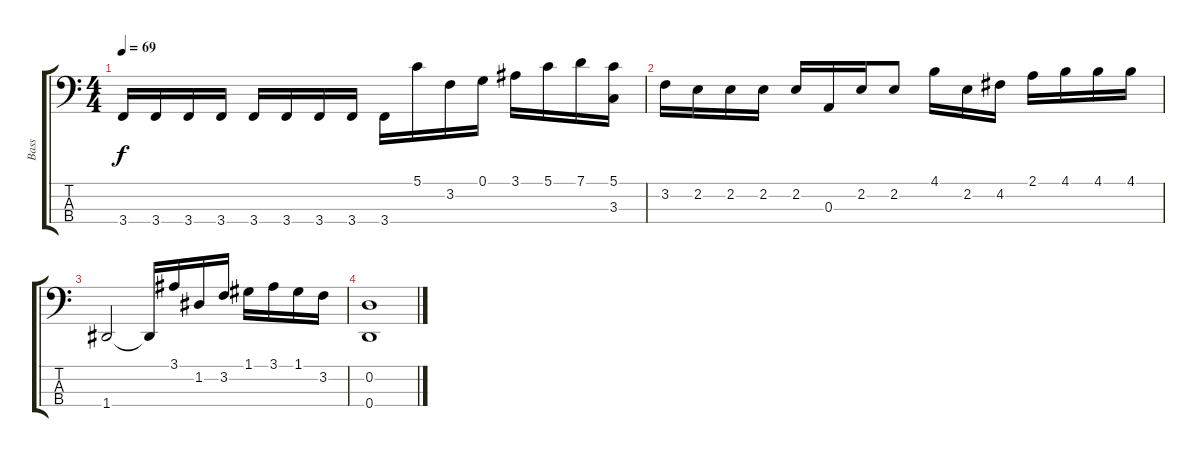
\track ("Bass" "Bass") {instrument electricbassfinger}
\staff {score tabs}
\tuning (G2 D2 A1 D1) {hide}
\ts (4 4)
\tempo 69
\clef f4
\ks c
3.4.16{dy f} 3.4.16 3.4.16 3.4.16 3.4.16 3.4.16 3.4.16 3.4.16 3.4.16 5.1.16 3.2.16 0.1.16 3.1.16 5.1.16 7.1.16 (5.1 3.3).16 |
3.2.16 2.2.16 2.2.16 2.2.16 2.2.16 0.3.16 2.2.16 2.2.8 4.1.16 2.2.16 4.2.16 2.1.16 4.1.16 4.1.16 4.1.16 |
1.4.2 1.4{t}.16 3.1.16 1.2.16 3.2.16 1.1.16 3.1.16 1.1.16 3.2.16 |
(0.2 0.4).1
